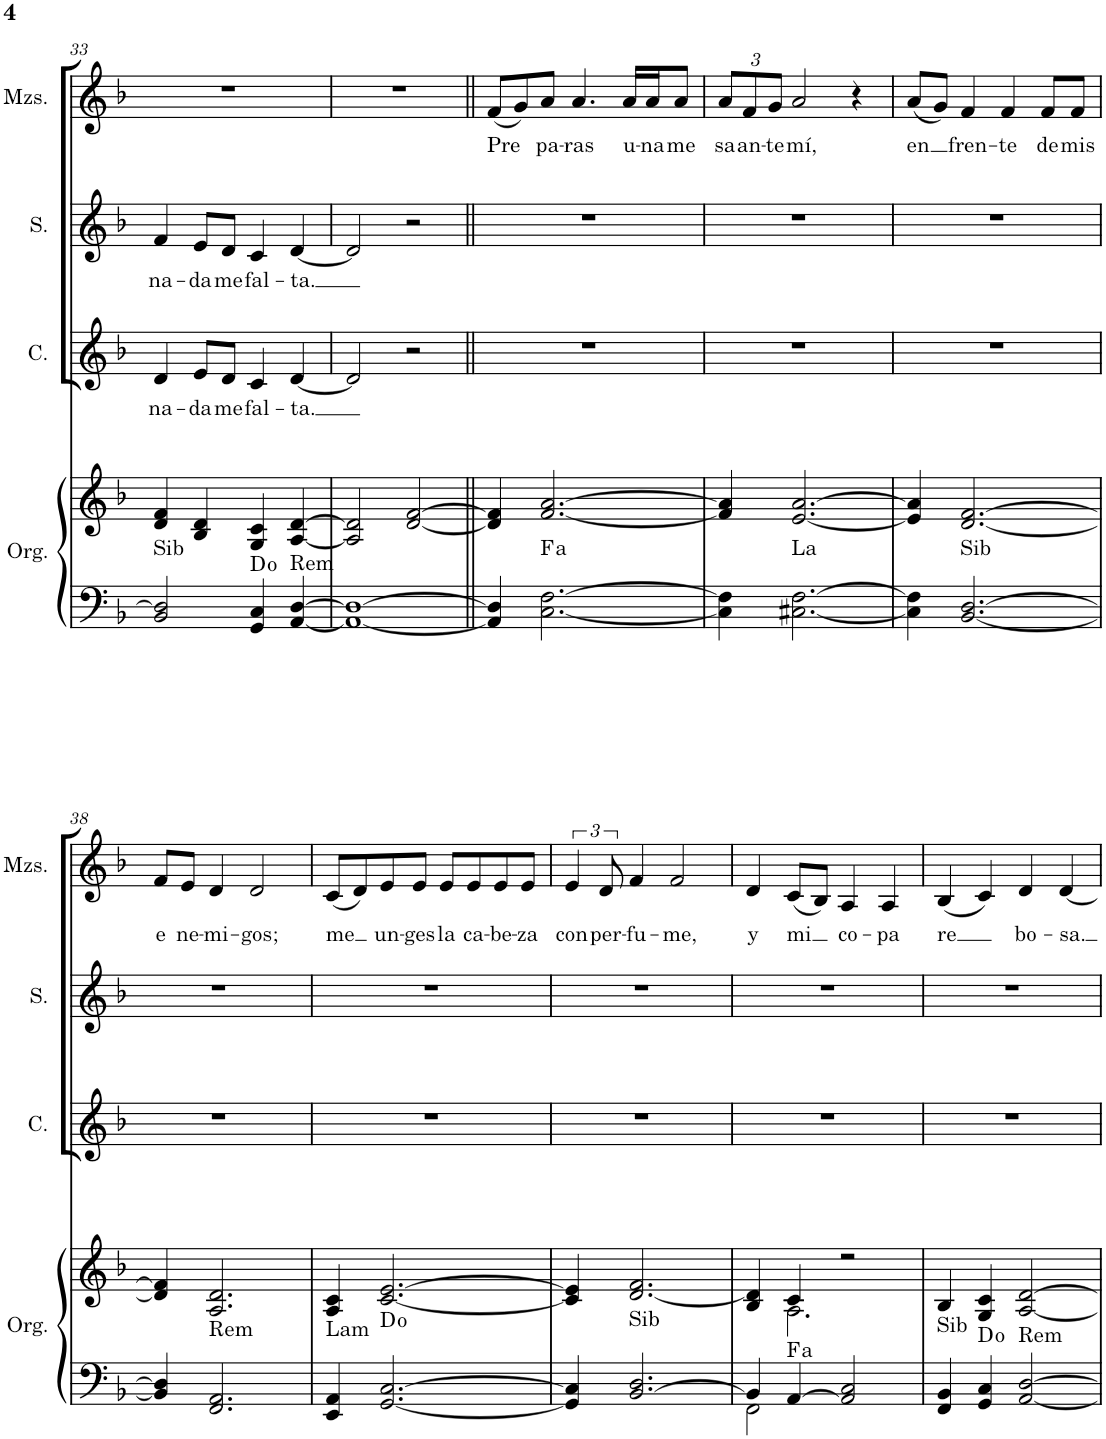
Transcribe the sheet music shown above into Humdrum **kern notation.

**kern	**kern	**harte	**kern	**text	**kern	**text	**kern	**text
*part4	*part4	*part4	*part3	*part3	*part2	*part2	*part1	*part1
*staff5	*staff4	*	*staff3	*staff3	*staff2	*staff2	*staff1	*staff1
*I"Órgano	*	*	*I"Contralto	*	*I"Soprano	*	*I"Solista	*
*	*	*	*I'C.	*	*I'S.	*	*	*
!!LO:PB:g=z
*clefF4	*clefG2	*	*clefG2	*	*clefG2	*	*clefG2	*
*k[b-]	*k[b-]	*	*k[b-]	*	*k[b-]	*	*k[b-]	*
*M4/4	*M4/4	*	*M4/4	*	*M4/4	*	*M4/4	*
=33	=33	=33	=33	=33	=33	=33	=33	=33
!	!	!LO:H:kt=Sib	!	!LO:LY:b	!	!LO:LY:b	!	!
2BB-/ 2D/]	4d/ 4f/	N	4d/	na-	4f/	na-	1r	.
!	!	!	!	!LO:LY:b	!	!LO:LY:b	!	!
.	4B-/ 4d/	.	8e/L	-da	8e/L	-da	.	.
!	!	!	!	!LO:LY:b	!	!LO:LY:b	!	!
.	.	.	8d/J	me	8d/J	me	.	.
!	!	!	!	!LO:LY:b	!	!LO:LY:b	!	!
4GG/ 4C/	4G/ 4c/	D:dim	4c/	fal-	4c/	fal-	.	.
!	!	!LO:H:kt=Rem	!	!LO:LY:b	!	!LO:LY:b	!	!
[4AA/ [4D/	[4A/ [4d/	N	[4d/	-ta.	[4d/	-ta.	.	.
=34	=34	=34	=34	=34	=34	=34	=34	=34
1AA_ 1D_	2A/] 2d/]	.	2d/]	.	2d/]	.	1r	.
.	[2d/ [2f/	.	2r	.	2r	.	.	.
=35||	=35||	=35||	=35||	=35||	=35||	=35||	=35||	=35||
!	!	!	!	!	!	!	!	!LO:LY:b
4AA/] 4D/]	4d/] 4f/]	.	1r	.	1r	.	(8f/L	Pre
.	.	.	.	.	.	.	8g/)	.
!	!	!LO:H:kt=a	!	!	!	!	!	!LO:LY:b
[2.C\ [2.F\	[2.f/ [2.a/	.	.	.	.	.	8a/J	pa-
!	!	!	!	!	!	!	!	!LO:LY:b
.	.	.	.	.	.	.	4.a/	-ras
!	!	!	!	!	!	!	!	!LO:LY:b
.	.	.	.	.	.	.	16a/LL	u-
!	!	!	!	!	!	!	!	!LO:LY:b
.	.	.	.	.	.	.	16a/J	-na
!	!	!	!	!	!	!	!	!LO:LY:b
.	.	.	.	.	.	.	8a/J	me
=36	=36	=36	=36	=36	=36	=36	=36	=36
*	*	*	*	*	*	*	*Xbrackettup	*
!	!	!	!	!	!	!	!	!LO:LY:b
4C\] 4F\]	4f/] 4a/]	.	1r	.	1r	.	12a/L	sa
!	!	!	!	!	!	!	!	!LO:LY:b
.	.	.	.	.	.	.	12f/	an-
!	!	!	!	!	!	!	!	!LO:LY:b
.	.	.	.	.	.	.	12g/J	-te
!	!	!LO:H:kt=La	!	!	!	!	!	!LO:LY:b
[2.C#X\ [2.F\	[2.e/ [2.a/	N	.	.	.	.	2a/	mí,
.	.	.	.	.	.	.	4r	.
=37	=37	=37	=37	=37	=37	=37	=37	=37
!	!	!	!	!	!	!	!	!LO:LY:b
4C#\] 4F\]	4e/] 4a/]	.	1r	.	1r	.	(8a/L	en
.	.	.	.	.	.	.	8g/J)	.
!	!	!LO:H:kt=Sib	!	!	!	!	!	!LO:LY:b
[2.BB-/ [2.D/	[2.d/ [2.f/	N	.	.	.	.	4f/	fren-
!	!	!	!	!	!	!	!	!LO:LY:b
.	.	.	.	.	.	.	4f/	-te
!	!	!	!	!	!	!	!	!LO:LY:b
.	.	.	.	.	.	.	8f/L	de
!	!	!	!	!	!	!	!	!LO:LY:b
.	.	.	.	.	.	.	8f/J	mis
!!LO:LB:g=z
=38	=38	=38	=38	=38	=38	=38	=38	=38
!	!	!	!	!	!	!	!	!LO:LY:b
4BB-/] 4D/]	4d/] 4f/]	.	1r	.	1r	.	8f/L	e
!	!	!	!	!	!	!	!	!LO:LY:b
.	.	.	.	.	.	.	8e/J	-ne-
!	!	!LO:H:kt=Rem	!	!	!	!	!	!LO:LY:b
2.FF/ 2.AA/	2.A/ 2.d/	N	.	.	.	.	4d/	-mi-
!	!	!	!	!	!	!	!	!LO:LY:b
.	.	.	.	.	.	.	2d/	-gos;
=39	=39	=39	=39	=39	=39	=39	=39	=39
!	!	!LO:H:kt=Lam	!	!	!	!	!	!LO:LY:b
4EE/ 4AA/	4A/ 4c/	N	1r	.	1r	.	(8c/L	me
.	.	.	.	.	.	.	8d/)	.
!	!	!	!	!	!	!	!	!LO:LY:b
[2.GG/ [2.C/	[2.c/ [2.e/	D:dim	.	.	.	.	8e/	un-
!	!	!	!	!	!	!	!	!LO:LY:b
.	.	.	.	.	.	.	8e/J	-ges
!	!	!	!	!	!	!	!	!LO:LY:b
.	.	.	.	.	.	.	8e/L	la
!	!	!	!	!	!	!	!	!LO:LY:b
.	.	.	.	.	.	.	8e/	ca-
!	!	!	!	!	!	!	!	!LO:LY:b
.	.	.	.	.	.	.	8e/	-be-
!	!	!	!	!	!	!	!	!LO:LY:b
.	.	.	.	.	.	.	8e/J	-za
=40	=40	=40	=40	=40	=40	=40	=40	=40
*	*	*	*	*	*	*	*brackettup	*
!	!	!	!	!	!	!	!	!LO:LY:b
4GG/] 4C/]	4c/] 4e/]	.	1r	.	1r	.	6e/	con
!	!	!	!	!	!	!	!	!LO:LY:b
.	.	.	.	.	.	.	12d/	per-
!	!	!LO:H:kt=Sib	!	!	!	!	!	!LO:LY:b
[2.BB-/ 2.D/	[2.d/ 2.f/	N	.	.	.	.	4f/	-fu-
!	!	!	!	!	!	!	!	!LO:LY:b
.	.	.	.	.	.	.	2f/	-me,
=41	=41	=41	=41	=41	=41	=41	=41	=41
*^	*^	*	*	*	*	*	*	*
!	!	!	!	!	!	!	!	!	!	!LO:LY:b
4BB-/]	2FF\	4B-/ 4d/]	4ryy	.	1r	.	1r	.	4d/	y
!	!	!	!	!LO:H:kt=a	!	!	!	!	!	!LO:LY:b
[4AA/	.	4c/	2.A\	.	.	.	.	.	(8c/L	mi
.	.	.	.	.	.	.	.	.	8B-/J)	.
!	!	!	!	!	!	!	!	!	!	!LO:LY:b
2AA/] 2C/	2ryy	2r	.	.	.	.	.	.	4A/	co-
!	!	!	!	!	!	!	!	!	!	!LO:LY:b
.	.	.	.	.	.	.	.	.	4A/	-pa
*v	*v	*	*	*	*	*	*	*	*	*
*	*v	*v	*	*	*	*	*	*	*
=42	=42	=42	=42	=42	=42	=42	=42	=42
!	!	!LO:H:kt=Sib	!	!	!	!	!	!LO:LY:b
4FF/ 4BB-/	4B-/	N	1r	.	1r	.	(4B-/	re
4GG/ 4C/	4G/ 4c/	D:dim	.	.	.	.	4c/)	.
!	!	!LO:H:kt=Rem	!	!	!	!	!	!LO:LY:b
[2AA/ [2D/	[2A/ [2d/	N	.	.	.	.	4d/	bo-
!	!	!	!	!	!	!	!	!LO:LY:b
.	.	.	.	.	.	.	[4d/	-sa.
=	=	=	=	=	=	=	=	=
*-	*-	*-	*-	*-	*-	*-	*-	*-
